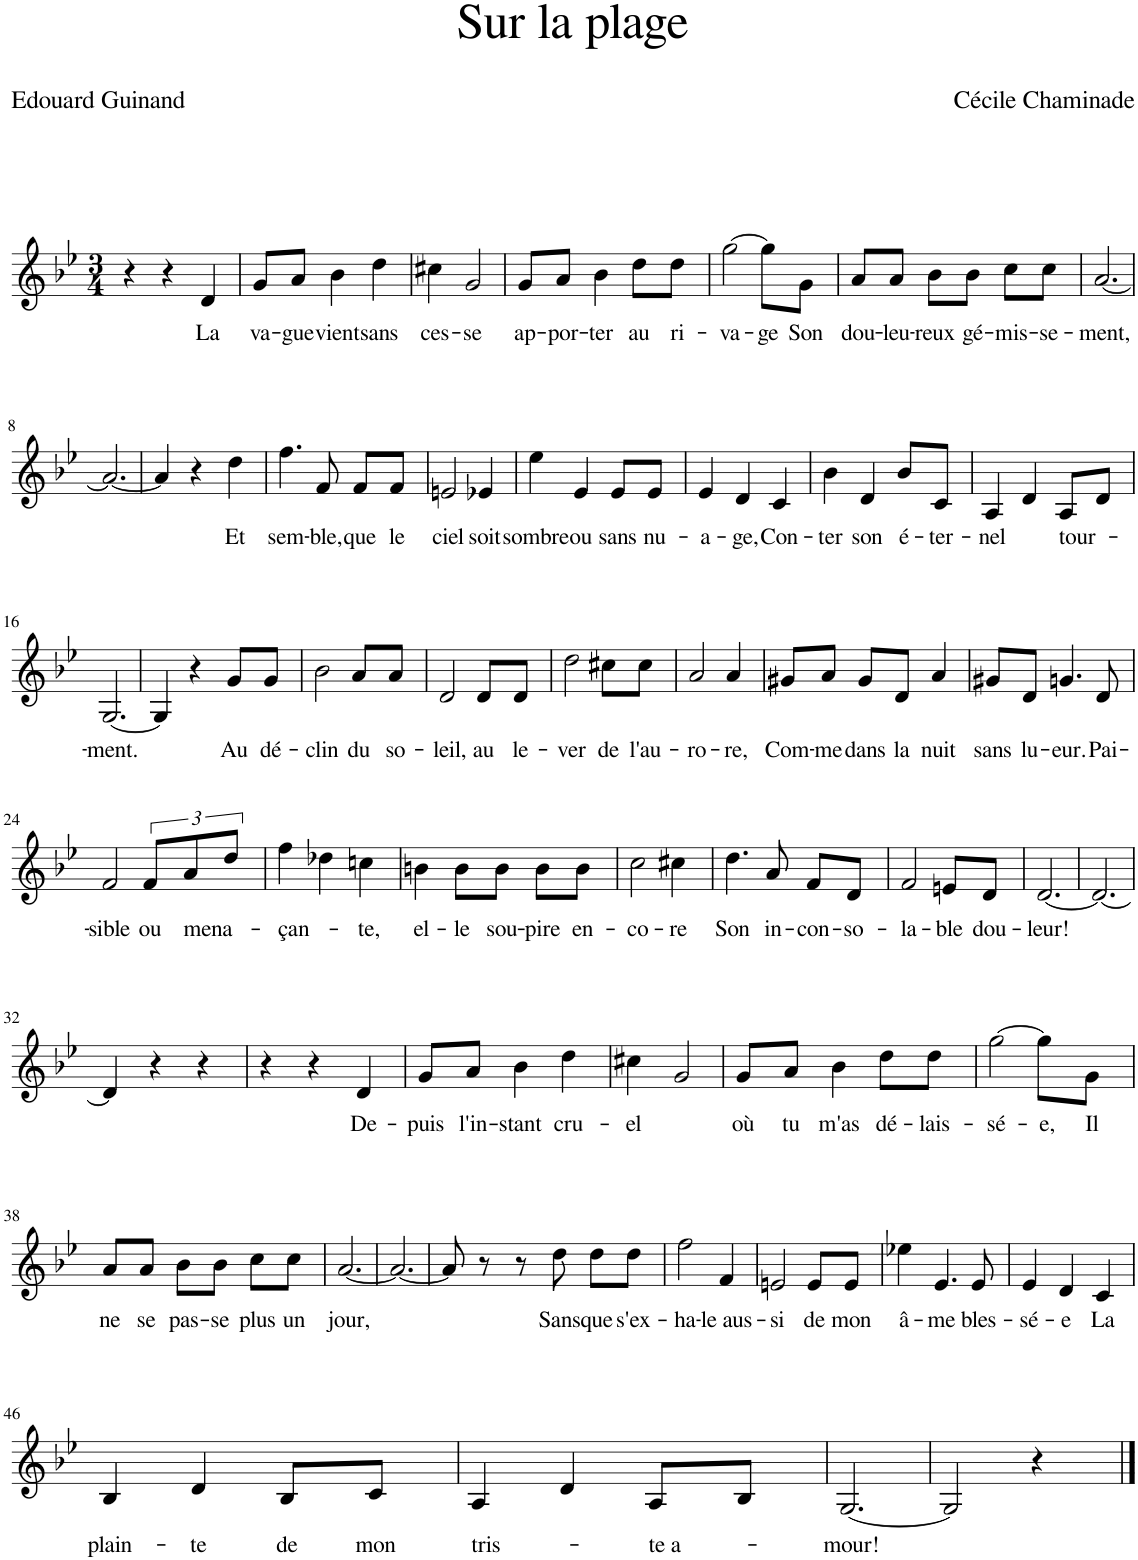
**kern	**text
*part1	*part1
*staff1	*staff1
*I"Piano	*
*I'Pno	*
*clefG2	*
*k[b-e-]	*
*M3/4	*
=1	=1
4r	.
4r	.
!	!LO:LY:b
4d/	La
=2	=2
!	!LO:LY:b
8g/L	va-
!	!LO:LY:b
8a/J	-gue
!	!LO:LY:b
4b-\	vient
!	!LO:LY:b
4dd\	sans
=3	=3
!	!LO:LY:b
4cc#X\	ces-
!	!LO:LY:b
2g/	-se
=4	=4
!	!LO:LY:b
8g/L	ap-
!	!LO:LY:b
8a/J	-por-
!	!LO:LY:b
4b-\	-ter
!	!LO:LY:b
8dd\L	au
!	!LO:LY:b
8dd\J	ri-
=5	=5
!	!LO:LY:b
[2gg\	-va-
!	!LO:LY:b
8gg\L]	-ge
!	!LO:LY:b
8g\J	Son
=6	=6
!	!LO:LY:b
8a/L	dou-
!	!LO:LY:b
8a/J	-leu-
!	!LO:LY:b
8b-\L	-reux
!	!LO:LY:b
8b-\J	gé-
!	!LO:LY:b
8cc\L	-mis-
!	!LO:LY:b
8cc\J	-se-
=7	=7
!	!LO:LY:b
[2.a/	-ment,
!!LO:LB:g=z
=8	=8
2.a/_	.
=9	=9
4a/]	.
4r	.
!	!LO:LY:b
4dd\	Et
=10	=10
!	!LO:LY:b
4.ff\	sem-
!	!LO:LY:b
8f/	-ble,
!	!LO:LY:b
8f/L	que
!	!LO:LY:b
8f/J	le
=11	=11
!	!LO:LY:b
2en/	ciel
!	!LO:LY:b
4e-X/	soit
=12	=12
!	!LO:LY:b
4ee-\	sombre
!	!LO:LY:b
4e-/	ou
!	!LO:LY:b
8e-/L	sans
!	!LO:LY:b
8e-/J	nu-
=13	=13
!	!LO:LY:b
4e-/	-a-
!	!LO:LY:b
4d/	-ge,
!	!LO:LY:b
4c/	Con-
=14	=14
!	!LO:LY:b
4b-\	-ter
!	!LO:LY:b
4d/	son
!	!LO:LY:b
8b-/L	é-
!	!LO:LY:b
8c/J	-ter-
=15	=15
!	!LO:LY:b
4A/	-nel
4d/	.
!	!LO:LY:b
8A/L	tour-
8d/J	.
!!LO:LB:g=z
=16	=16
!	!LO:LY:b
[2.G/	-ment.
=17	=17
4G/]	.
4r	.
!	!LO:LY:b
8g/L	Au
!	!LO:LY:b
8g/J	dé-
=18	=18
!	!LO:LY:b
2b-\	-clin
!	!LO:LY:b
8a/L	du
!	!LO:LY:b
8a/J	so-
=19	=19
!	!LO:LY:b
2d/	-leil,
!	!LO:LY:b
8d/L	au
!	!LO:LY:b
8d/J	le-
=20	=20
!	!LO:LY:b
2dd\	-ver
!	!LO:LY:b
8cc#X\L	de
!	!LO:LY:b
8cc#\J	l'au-
=21	=21
!	!LO:LY:b
2a/	-ro-
!	!LO:LY:b
4a/	-re,
=22	=22
!	!LO:LY:b
8g#X/L	Com-
!	!LO:LY:b
8a/J	-me
!	!LO:LY:b
8g#/L	dans
!	!LO:LY:b
8d/J	la
!	!LO:LY:b
4a/	nuit
=23	=23
!	!LO:LY:b
8g#X/L	sans
!	!LO:LY:b
8d/J	lu-
!	!LO:LY:b
4.gn/	-eur.
!	!LO:LY:b
8d/	Pai-
!!LO:LB:g=z
=24	=24
!	!LO:LY:b
2f/	-sible
!	!LO:LY:b
12f/L	ou
!	!LO:LY:b
12a/	mena-
12dd/J	.
=25	=25
!	!LO:LY:b
4ff\	-çan-
4dd-X\	.
!	!LO:LY:b
4ccn\	-te,
=26	=26
!	!LO:LY:b
4bn\	el-
!	!LO:LY:b
8b\L	-le
!	!LO:LY:b
8b\J	sou-
!	!LO:LY:b
8b\L	-pire
!	!LO:LY:b
8b\J	en-
=27	=27
!	!LO:LY:b
2cc\	-co-
!	!LO:LY:b
4cc#X\	-re
=28	=28
!	!LO:LY:b
4.dd\	Son
!	!LO:LY:b
8a/	in-
!	!LO:LY:b
8f/L	-con-
!	!LO:LY:b
8d/J	-so-
=29	=29
!	!LO:LY:b
2f/	-la-
!	!LO:LY:b
8en/L	-ble
!	!LO:LY:b
8d/J	dou-
=30	=30
!	!LO:LY:b
[2.d/	-leur!
=31	=31
2.d/_	.
!!LO:LB:g=z
=32	=32
4d/]	.
4r	.
4r	.
=33	=33
4r	.
4r	.
!	!LO:LY:b
4d/	De-
=34	=34
!	!LO:LY:b
8g/L	-puis
!	!LO:LY:b
8a/J	l'in-
!	!LO:LY:b
4b-\	-stant
!	!LO:LY:b
4dd\	cru-
=35	=35
!	!LO:LY:b
4cc#X\	-el
2g/	.
=36	=36
!	!LO:LY:b
8g/L	où
!	!LO:LY:b
8a/J	tu
!	!LO:LY:b
4b-\	m'as
!	!LO:LY:b
8dd\L	dé-
!	!LO:LY:b
8dd\J	-lais-
=37	=37
!	!LO:LY:b
[2gg\	-sé-
!	!LO:LY:b
8gg\L]	-e,
!	!LO:LY:b
8g\J	Il
!!LO:LB:g=z
=38	=38
!	!LO:LY:b
8a/L	ne
!	!LO:LY:b
8a/J	se
!	!LO:LY:b
8b-\L	pas-
!	!LO:LY:b
8b-\J	-se
!	!LO:LY:b
8cc\L	plus
!	!LO:LY:b
8cc\J	un
=39	=39
!	!LO:LY:b
[2.a/	jour,
=40	=40
2.a/_	.
=41	=41
8a/]	.
8r	.
8r	.
!	!LO:LY:b
8dd\	Sans
!	!LO:LY:b
8dd\L	que
!	!LO:LY:b
8dd\J	s'ex-
=42	=42
!	!LO:LY:b
2ff\	-ha-
!	!LO:LY:b
4f/	-le aus-
=43	=43
!	!LO:LY:b
2en/	-si
!	!LO:LY:b
8e/L	de
!	!LO:LY:b
8e/J	mon
=44	=44
!	!LO:LY:b
4ee-X\	â-
!	!LO:LY:b
4.e-/	-me
!	!LO:LY:b
8e-/	bles-
=45	=45
!	!LO:LY:b
4e-/	-sé-
!	!LO:LY:b
4d/	-e
!	!LO:LY:b
4c/	La
!!LO:LB:g=z
=46	=46
!	!LO:LY:b
4B-/	plain-
!	!LO:LY:b
4d/	-te
!	!LO:LY:b
8B-/L	de
!	!LO:LY:b
8c/J	mon
=47	=47
!	!LO:LY:b
4A/	tris-
4d/	.
!	!LO:LY:b
8A/L	-te a-
8B-/J	.
=48	=48
!	!LO:LY:b
[2.G/	-mour!
=49	=49
2G/]	.
4r	.
==	==
*-	*-
